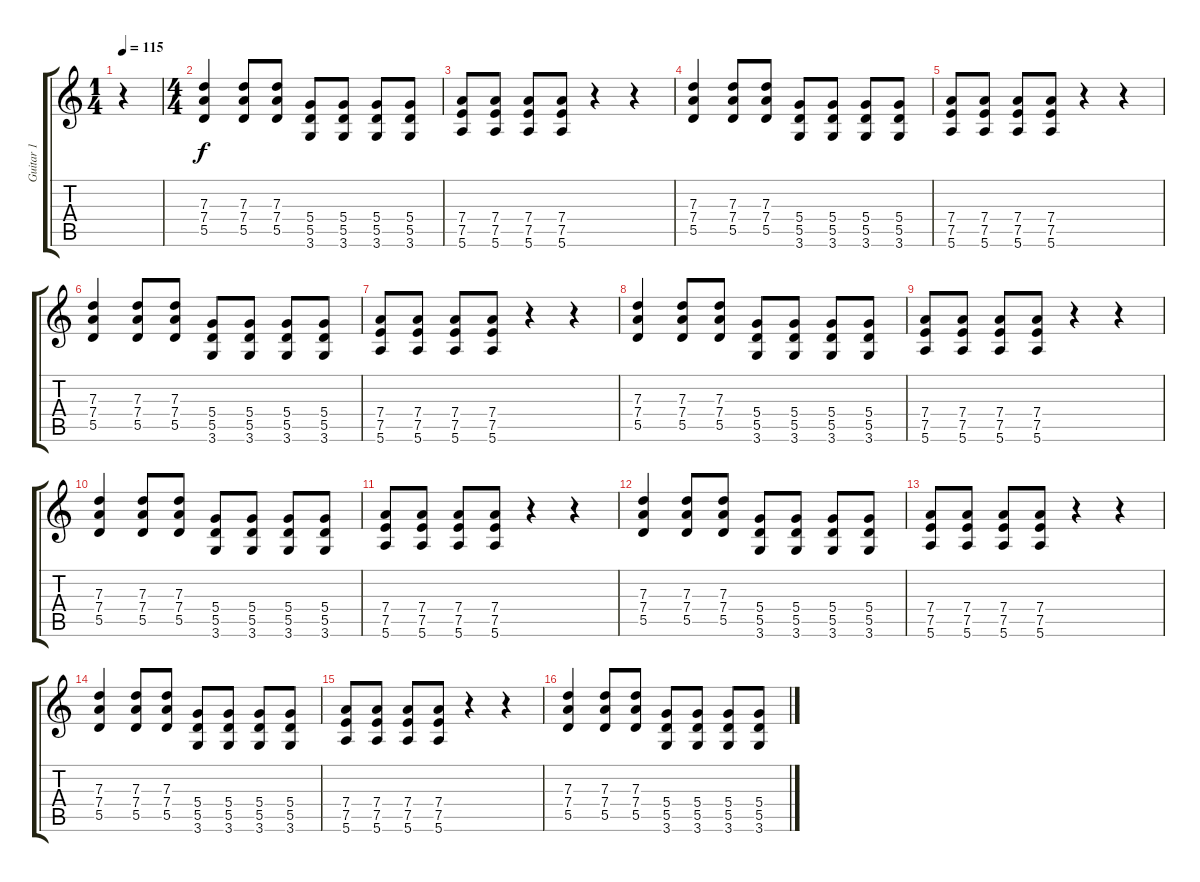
\track ("Guitar 1" "Guitar 1") {instrument distortionguitar}
\staff {score tabs}
\tuning (E4 B3 G3 D3 A2 E2) {hide}
\ts (1 4)
\tempo 115
\clef g2
\ks c
r.4{dy f instrument distortionguitar} |
\ts (4 4)
(7.3 7.4 5.5).4 (7.3 7.4 5.5).8 (7.3 7.4 5.5).8 (5.4 5.5 3.6).8 (5.4 5.5 3.6).8 (5.4 5.5 3.6).8 (5.4 5.5 3.6).8 |
(7.4 7.5 5.6).8 (7.4 7.5 5.6).8 (7.4 7.5 5.6).8 (7.4 7.5 5.6).8 r.4 r.4 |
(7.3 7.4 5.5).4 (7.3 7.4 5.5).8 (7.3 7.4 5.5).8 (5.4 5.5 3.6).8 (5.4 5.5 3.6).8 (5.4 5.5 3.6).8 (5.4 5.5 3.6).8 |
(7.4 7.5 5.6).8 (7.4 7.5 5.6).8 (7.4 7.5 5.6).8 (7.4 7.5 5.6).8 r.4 r.4 |
(7.3 7.4 5.5).4 (7.3 7.4 5.5).8 (7.3 7.4 5.5).8 (5.4 5.5 3.6).8 (5.4 5.5 3.6).8 (5.4 5.5 3.6).8 (5.4 5.5 3.6).8 |
(7.4 7.5 5.6).8 (7.4 7.5 5.6).8 (7.4 7.5 5.6).8 (7.4 7.5 5.6).8 r.4 r.4 |
(7.3 7.4 5.5).4 (7.3 7.4 5.5).8 (7.3 7.4 5.5).8 (5.4 5.5 3.6).8 (5.4 5.5 3.6).8 (5.4 5.5 3.6).8 (5.4 5.5 3.6).8 |
(7.4 7.5 5.6).8 (7.4 7.5 5.6).8 (7.4 7.5 5.6).8 (7.4 7.5 5.6).8 r.4 r.4 |
(7.3 7.4 5.5).4 (7.3 7.4 5.5).8 (7.3 7.4 5.5).8 (5.4 5.5 3.6).8 (5.4 5.5 3.6).8 (5.4 5.5 3.6).8 (5.4 5.5 3.6).8 |
(7.4 7.5 5.6).8 (7.4 7.5 5.6).8 (7.4 7.5 5.6).8 (7.4 7.5 5.6).8 r.4 r.4 |
(7.3 7.4 5.5).4 (7.3 7.4 5.5).8 (7.3 7.4 5.5).8 (5.4 5.5 3.6).8 (5.4 5.5 3.6).8 (5.4 5.5 3.6).8 (5.4 5.5 3.6).8 |
(7.4 7.5 5.6).8 (7.4 7.5 5.6).8 (7.4 7.5 5.6).8 (7.4 7.5 5.6).8 r.4 r.4 |
(7.3 7.4 5.5).4 (7.3 7.4 5.5).8 (7.3 7.4 5.5).8 (5.4 5.5 3.6).8 (5.4 5.5 3.6).8 (5.4 5.5 3.6).8 (5.4 5.5 3.6).8 |
(7.4 7.5 5.6).8 (7.4 7.5 5.6).8 (7.4 7.5 5.6).8 (7.4 7.5 5.6).8 r.4 r.4 |
(7.3 7.4 5.5).4 (7.3 7.4 5.5).8 (7.3 7.4 5.5).8 (5.4 5.5 3.6).8 (5.4 5.5 3.6).8 (5.4 5.5 3.6).8 (5.4 5.5 3.6).8
